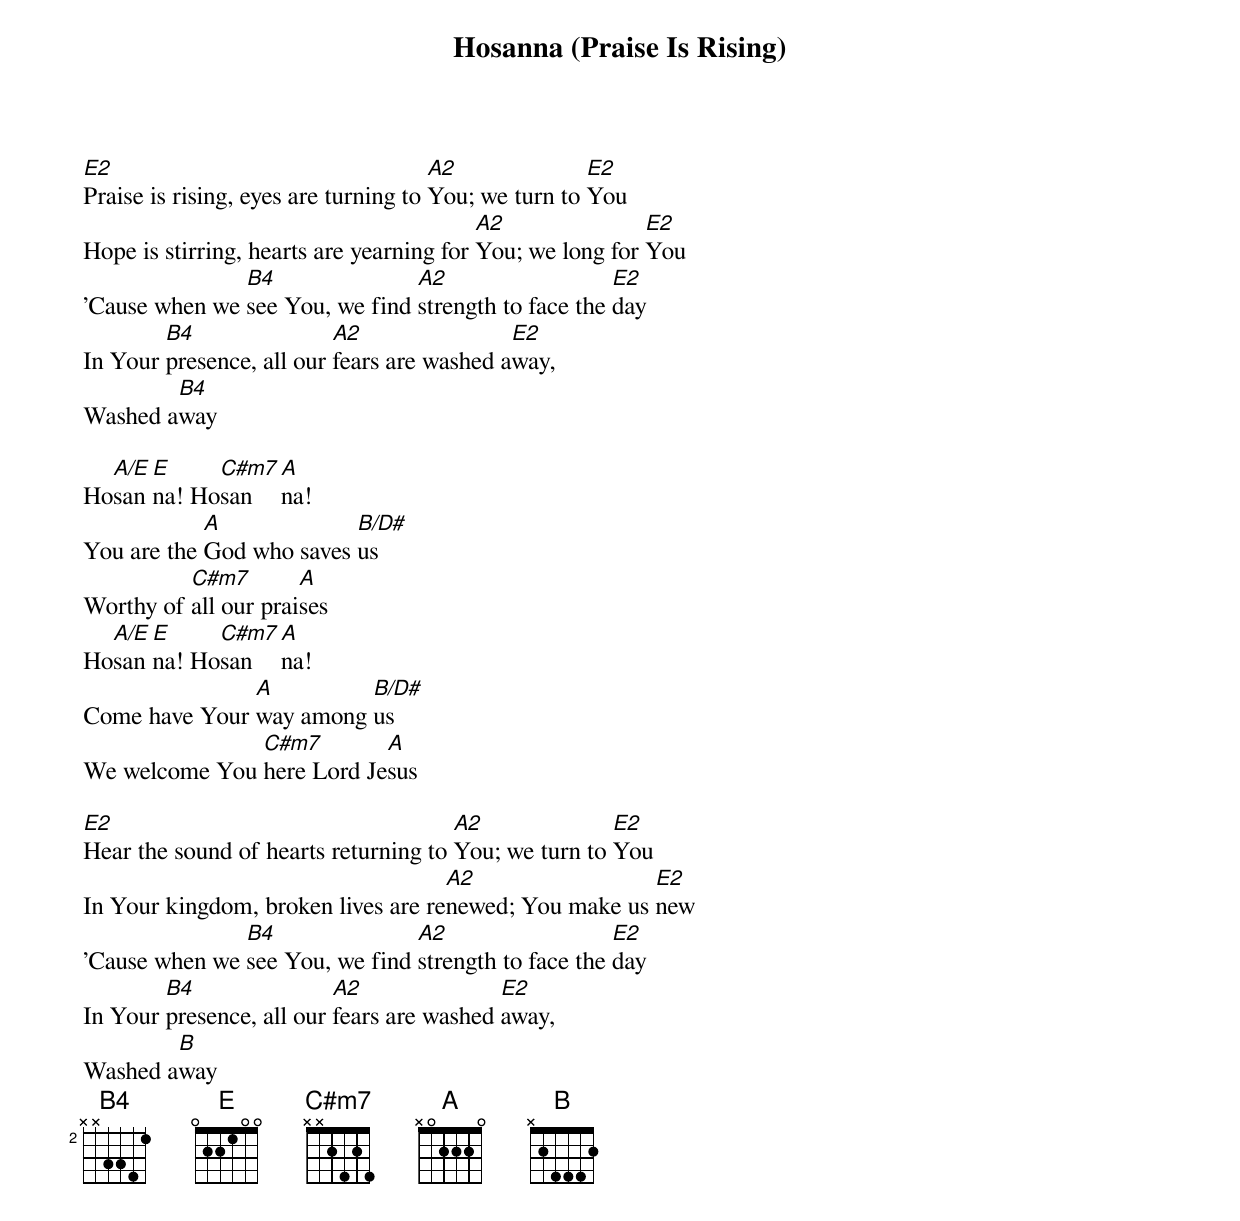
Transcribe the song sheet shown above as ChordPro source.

{title: Hosanna (Praise Is Rising)}
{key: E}
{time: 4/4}
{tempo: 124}
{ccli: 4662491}
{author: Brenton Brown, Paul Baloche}
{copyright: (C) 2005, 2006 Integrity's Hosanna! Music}

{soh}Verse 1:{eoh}
[E2]Praise is rising, eyes are turning to [A2]You; we turn to [E2]You
Hope is stirring, hearts are yearning for [A2]You; we long for [E2]You
'Cause when we [B4]see You, we find [A2]strength to face the [E2]day
In Your [B4]presence, all our [A2]fears are washed a[E2]way,
Washed a[B4]way

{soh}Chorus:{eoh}
Ho[A/E]san[E]na! Ho[C#m7]san[A]na!
You are the [A]God who saves [B/D#]us
Worthy of [C#m7]all our prai[A]ses
Ho[A/E]san[E]na! Ho[C#m7]san[A]na!
Come have Your [A]way among [B/D#]us
We welcome You [C#m7]here Lord Je[A]sus

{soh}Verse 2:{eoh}
[E2]Hear the sound of hearts returning to [A2]You; we turn to [E2]You
In Your kingdom, broken lives are re[A2]newed; You make us [E2]new
'Cause when we [B4]see You, we find [A2]strength to face the [E2]day
In Your [B4]presence, all our [A2]fears are washed [E2]away,
Washed a[B]way
